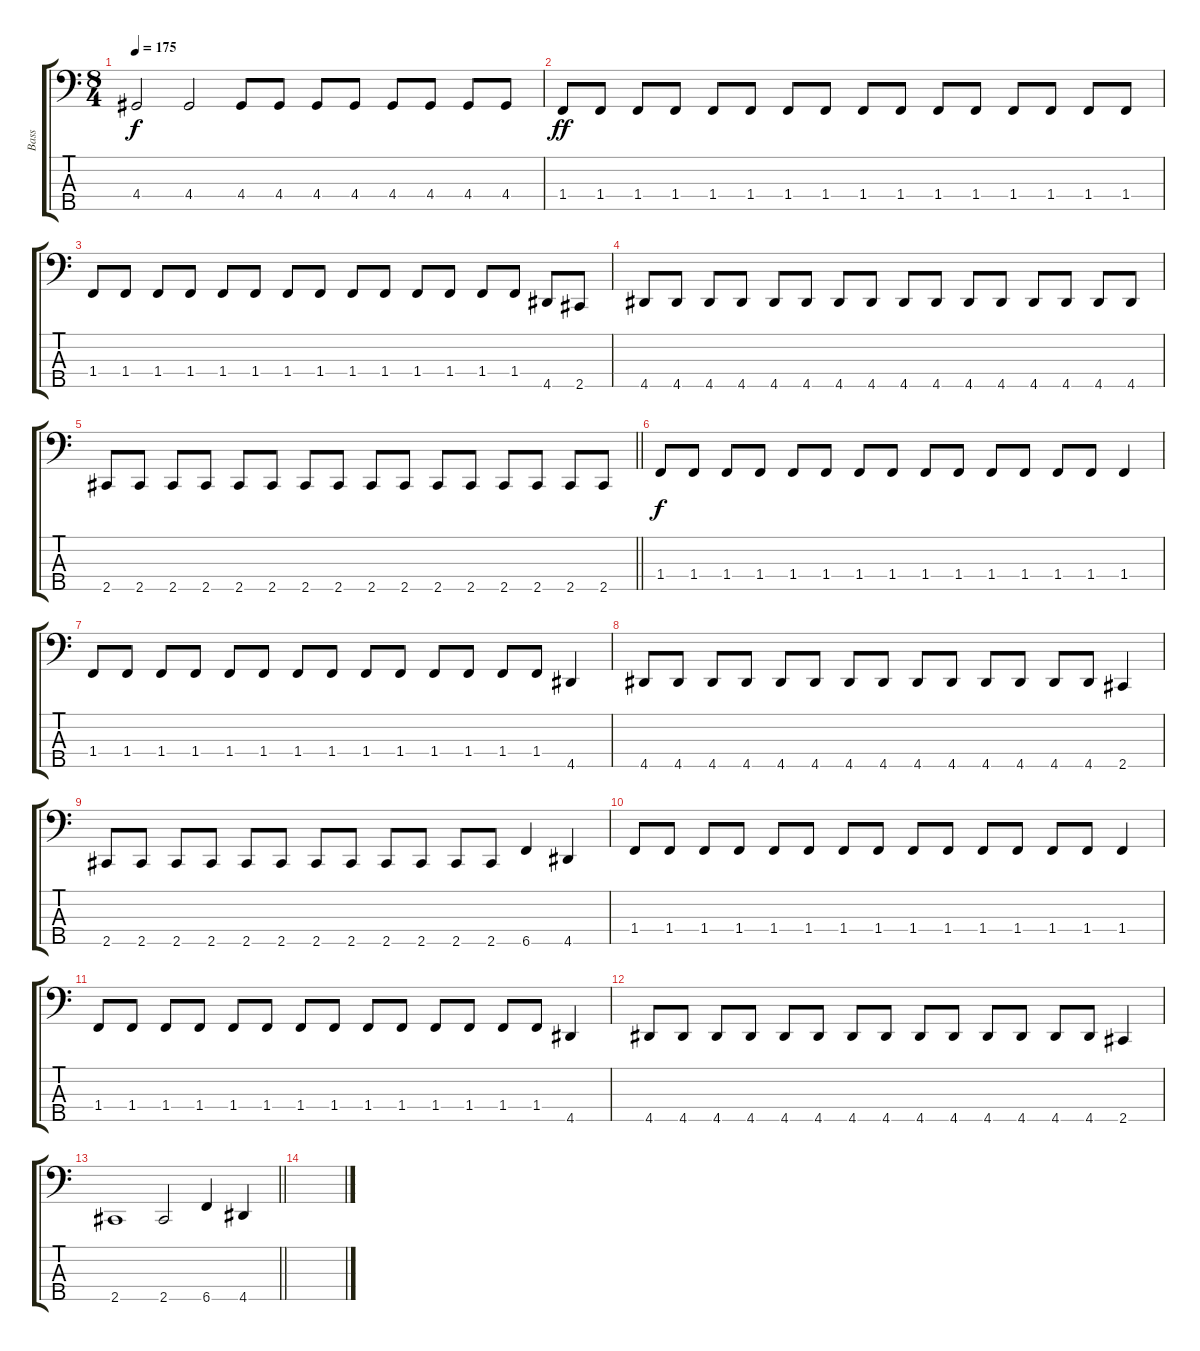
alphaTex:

\track ("Bass" "Bass") {instrument electricbassfinger}
\staff {score tabs}
\tuning (G2 D2 A1 E1 B0) {hide}
\ts (8 4)
\tempo 175
\clef f4
\ks c
4.4.2{dy f} 4.4.2 4.4.8 4.4.8 4.4.8 4.4.8 4.4.8 4.4.8 4.4.8 4.4.8 |
1.4.8{dy ff} 1.4.8 1.4.8 1.4.8 1.4.8 1.4.8 1.4.8 1.4.8 1.4.8 1.4.8 1.4.8 1.4.8 1.4.8 1.4.8 1.4.8 1.4.8 |
1.4.8 1.4.8 1.4.8 1.4.8 1.4.8 1.4.8 1.4.8 1.4.8 1.4.8 1.4.8 1.4.8 1.4.8 1.4.8 1.4.8 4.5.8 2.5.8 |
4.5.8 4.5.8 4.5.8 4.5.8 4.5.8 4.5.8 4.5.8 4.5.8 4.5.8 4.5.8 4.5.8 4.5.8 4.5.8 4.5.8 4.5.8 4.5.8 |
\barLineRight lightlight
2.5.8 2.5.8 2.5.8 2.5.8 2.5.8 2.5.8 2.5.8 2.5.8 2.5.8 2.5.8 2.5.8 2.5.8 2.5.8 2.5.8 2.5.8 2.5.8 |
\section ("" "")
1.4.8{dy f} 1.4.8 1.4.8 1.4.8 1.4.8 1.4.8 1.4.8 1.4.8 1.4.8 1.4.8 1.4.8 1.4.8 1.4.8 1.4.8 1.4.4 |
1.4.8 1.4.8 1.4.8 1.4.8 1.4.8 1.4.8 1.4.8 1.4.8 1.4.8 1.4.8 1.4.8 1.4.8 1.4.8 1.4.8 4.5.4 |
4.5.8 4.5.8 4.5.8 4.5.8 4.5.8 4.5.8 4.5.8 4.5.8 4.5.8 4.5.8 4.5.8 4.5.8 4.5.8 4.5.8 2.5.4 |
2.5.8 2.5.8 2.5.8 2.5.8 2.5.8 2.5.8 2.5.8 2.5.8 2.5.8 2.5.8 2.5.8 2.5.8 6.5.4 4.5.4 |
1.4.8 1.4.8 1.4.8 1.4.8 1.4.8 1.4.8 1.4.8 1.4.8 1.4.8 1.4.8 1.4.8 1.4.8 1.4.8 1.4.8 1.4.4 |
1.4.8 1.4.8 1.4.8 1.4.8 1.4.8 1.4.8 1.4.8 1.4.8 1.4.8 1.4.8 1.4.8 1.4.8 1.4.8 1.4.8 4.5.4 |
4.5.8 4.5.8 4.5.8 4.5.8 4.5.8 4.5.8 4.5.8 4.5.8 4.5.8 4.5.8 4.5.8 4.5.8 4.5.8 4.5.8 2.5.4 |
\barLineRight lightlight
2.5.1 2.5.2 6.5.4 4.5.4 |
\section ("" "")
